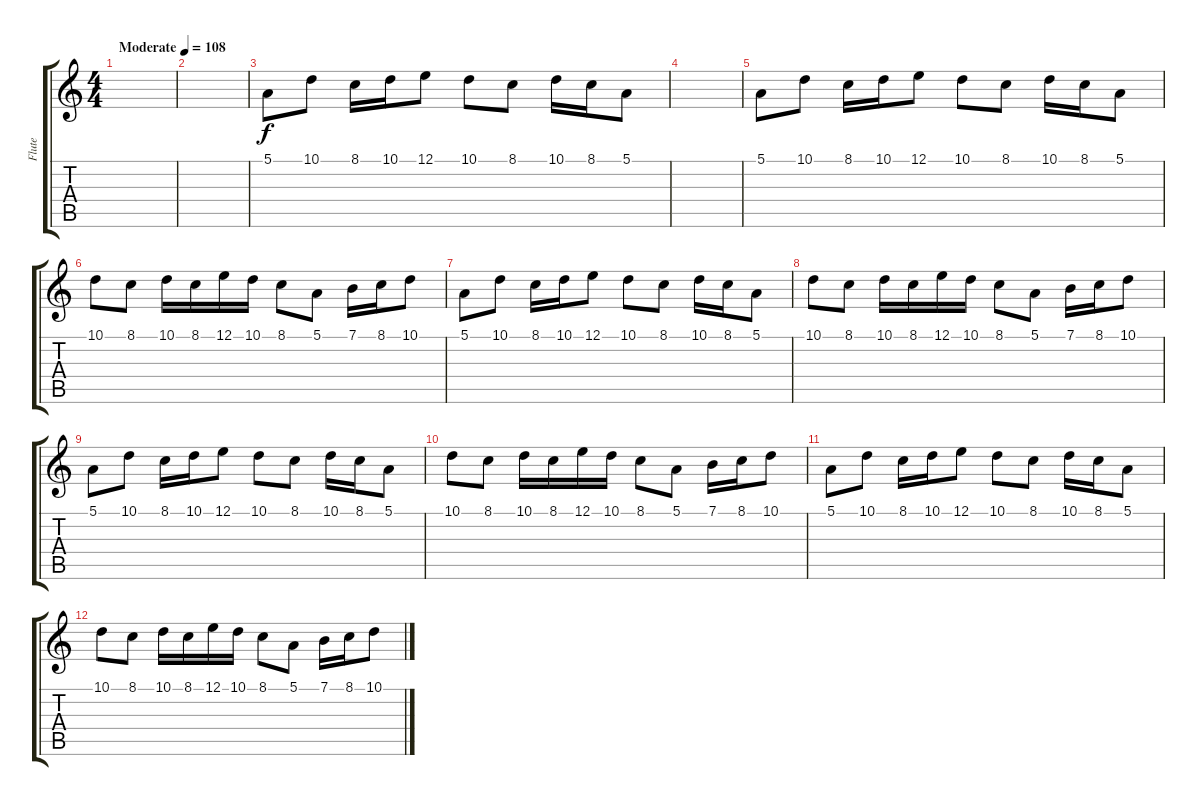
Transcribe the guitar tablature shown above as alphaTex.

\track ("Flute" "Flute") {instrument flute}
\staff {score tabs}
\tuning (E4 B3 G3 D3 A2 E2) {hide}
\ts (4 4)
\tempo (108 "Moderate")
\clef g2
\ks c
|
|
5.1.8 10.1.8 8.1.16 10.1.16 12.1.8 10.1.8 8.1.8 10.1.16 8.1.16 5.1.8 |
|
5.1.8 10.1.8 8.1.16 10.1.16 12.1.8 10.1.8 8.1.8 10.1.16 8.1.16 5.1.8 |
10.1.8 8.1.8 10.1.16 8.1.16 12.1.16 10.1.16 8.1.8 5.1.8 7.1.16 8.1.16 10.1.8 |
5.1.8 10.1.8 8.1.16 10.1.16 12.1.8 10.1.8 8.1.8 10.1.16 8.1.16 5.1.8 |
10.1.8 8.1.8 10.1.16 8.1.16 12.1.16 10.1.16 8.1.8 5.1.8 7.1.16 8.1.16 10.1.8 |
5.1.8 10.1.8 8.1.16 10.1.16 12.1.8 10.1.8 8.1.8 10.1.16 8.1.16 5.1.8 |
10.1.8 8.1.8 10.1.16 8.1.16 12.1.16 10.1.16 8.1.8 5.1.8 7.1.16 8.1.16 10.1.8 |
5.1.8 10.1.8 8.1.16 10.1.16 12.1.8 10.1.8 8.1.8 10.1.16 8.1.16 5.1.8 |
10.1.8 8.1.8 10.1.16 8.1.16 12.1.16 10.1.16 8.1.8 5.1.8 7.1.16 8.1.16 10.1.8
